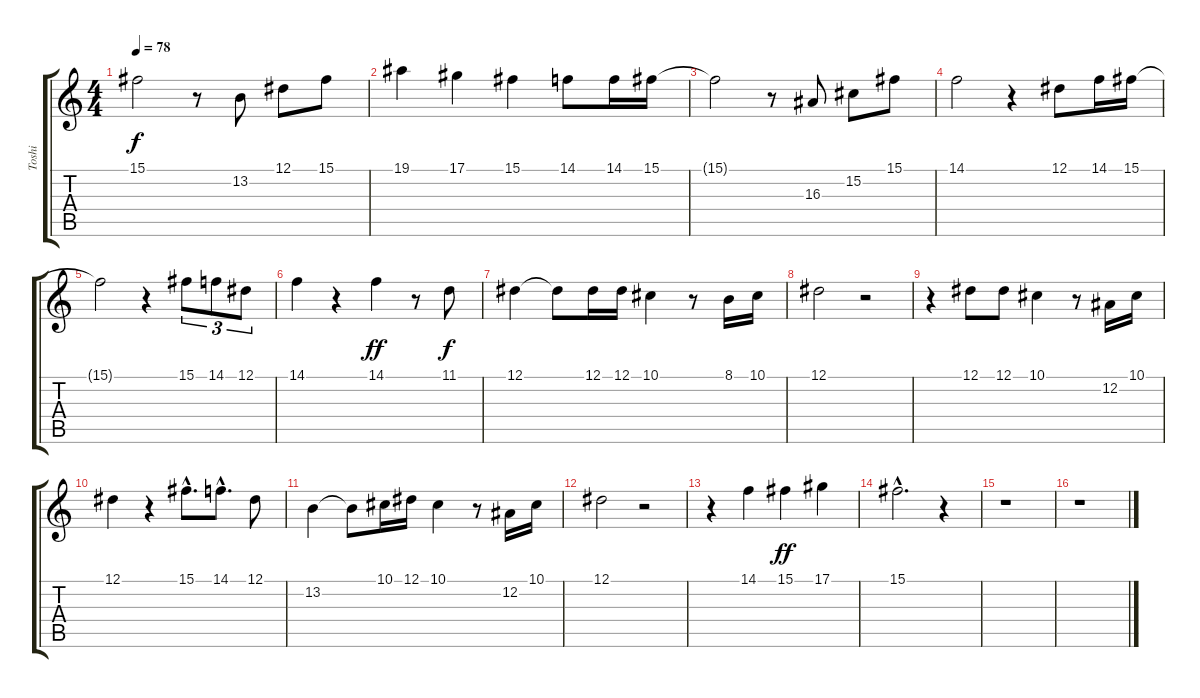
\track ("Toshi" "Toshi") {instrument tenorsax}
\staff {score tabs}
\tuning (Eb4 Bb3 Gb3 Db3 Ab2 Eb2) {hide}
\ts (4 4)
\tempo 78
\clef g2
\ks c
15.1{t}.2{dy f} r.8 13.2.8 12.1.8 15.1.8 |
19.1.4 17.1.4 15.1.4 14.1.8 14.1.16 15.1.16 |
15.1{t}.2 r.8 16.3.8 15.2.8 15.1.8 |
14.1.2 r.4 12.1.8 14.1.16 15.1.16 |
15.1{t}.2 r.4 15.1.8{tu (3 2)} 14.1.8{tu (3 2)} 12.1.8{tu (3 2)} |
14.1.4 r.4 14.1.4{dy ff} r.8 11.1.8{dy f} |
12.1.4 12.1{t}.8 12.1.16 12.1.16 10.1.4 r.8 8.1.16 10.1.16 |
12.1.2 r.2 |
r.4 12.1.8 12.1.8 10.1.4 r.8 12.2.16 10.1.16 |
12.1.4 r.4 15.1{hac}.8{d} 14.1{hac}.8{d} 12.1.8 |
13.2.4 13.2{t}.8 10.1.16 12.1.16 10.1.4 r.8 12.2.16 10.1.16 |
12.1.2 r.2 |
r.4 14.1.4 15.1.4{dy ff} 17.1.4 |
15.1{hac}.2{d} r.4 |
r.1 |
r.1
